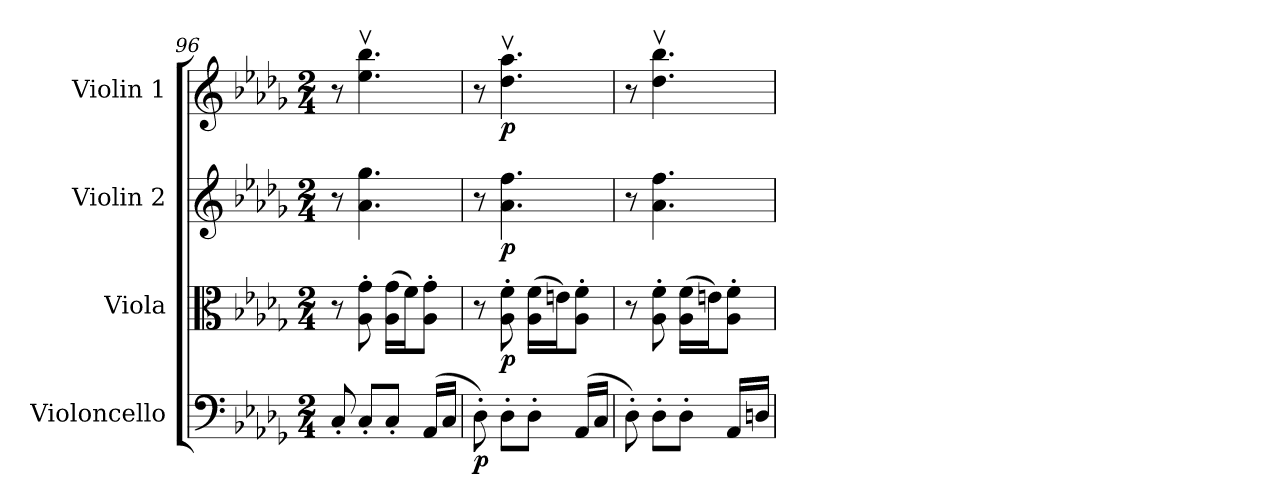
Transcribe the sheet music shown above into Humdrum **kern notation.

**kern	**dynam	**kern	**dynam	**kern	**dynam	**kern	**dynam
*part4	*part4	*part3	*part3	*part2	*part2	*part1	*part1
*staff4	*staff4	*staff3	*staff3	*staff2	*staff2	*staff1	*staff1
*I"Violoncello	*	*I"Viola	*	*I"Violin 2	*	*I"Violin 1	*
*I'Vc	*	*I'Vla	*	*I'Vln	*	*I'Vln	*
*clefF4	*	*clefC3	*	*clefG2	*	*clefG2	*
*k[b-e-a-d-g-]	*	*k[b-e-a-d-g-]	*	*k[b-e-a-d-g-]	*	*k[b-e-a-d-g-]	*
*M2/4	*	*M2/4	*	*M2/4	*	*M2/4	*
=96	=96	=96	=96	=96	=96	=96	=96
*	*	*	*	*^	*	*^	*
8C'/	.	8r	.	8r	8ryy	.	8r	8ryy	.
8C'/L	.	8A-\' 8g-\'	.	4.a-\ 4.gg-\	8ryy	.	4.ee-\v 4.bb-\v	8ryy	.
8C'/J	.	(16A-\ 16g-\LL	.	.	4ryy	.	.	4ryy	.
.	.	16f\J)	.	.	.	.	.	.	.
(16AA-/LL	.	8A-\' 8g-\'J	.	.	.	.	.	.	.
16C/JJ	.	.	.	.	.	.	.	.	.
=97	=97	=97	=97	=97	=97	=97	=97	=97	=97
!	!LO:DY:b	!	!	!	!	!	!	!	!
8D-'\)	p	8r	.	8r	8ryy	.	8r	8ryy	.
!	!	!	!LO:DY:b	!	!	!LO:DY:b	!	!	!LO:DY:b
8D-'\L	.	8A-\' 8f\'	p	4.a-\ 4.ff\	8ryy	p	4.dd-\v 4.aa-\v	8ryy	p
8D-'\J	.	(16A-\ 16f\LL	.	.	4ryy	.	.	4ryy	.
.	.	16en\J)	.	.	.	.	.	.	.
(16AA-/LL	.	8A-\' 8f\'J	.	.	.	.	.	.	.
16C/JJ	.	.	.	.	.	.	.	.	.
=98	=98	=98	=98	=98	=98	=98	=98	=98	=98
8D-'\)	.	8r	.	8r	8ryy	.	8r	8ryy	.
8D-'\L	.	8A-\' 8f\'	.	4.a-\ 4.ff\	8ryy	.	4.dd-\v 4.bb-\v	8ryy	.
8D-'\J	.	(16A-\ 16f\LL	.	.	4ryy	.	.	4ryy	.
.	.	16en\J)	.	.	.	.	.	.	.
16AA-/LL	.	8A-\' 8f\'J	.	.	.	.	.	.	.
16Dn/JJ	.	.	.	.	.	.	.	.	.
*	*	*	*	*v	*v	*	*	*	*
*	*	*	*	*	*	*v	*v	*
=	=	=	=	=	=	=	=
*-	*-	*-	*-	*-	*-	*-	*-
